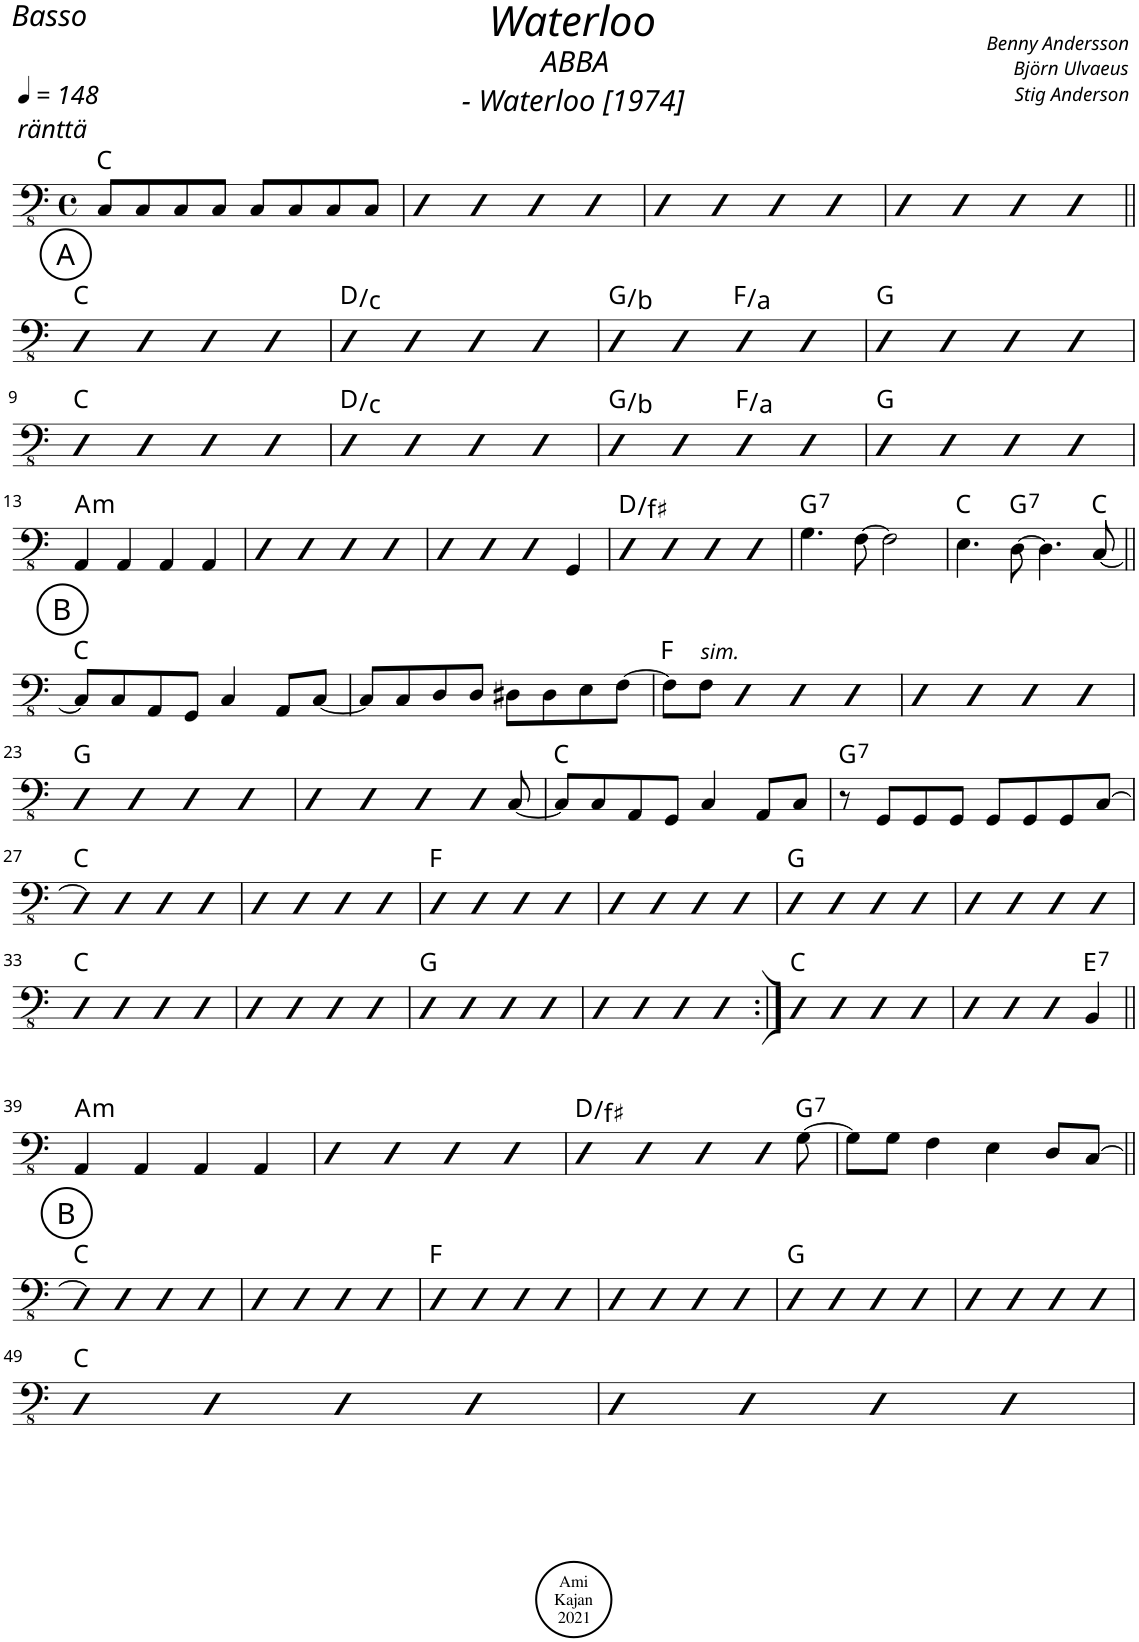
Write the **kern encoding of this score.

**kern	**harte
*part1	*part1
*staff1	*
*I"Acoustic Bass	*
*I'Bass	*
*clefFv4	*
*k[]	*
*M4/4	*
*met(c)	*
*MM148	*
=1	=1
!LO:TX:a:t=ränttä	!
8CC/L	C:maj
8CC/	.
8CC/	.
8CC/J	.
8CC/L	.
8CC/	.
8CC/	.
8CC/J	.
=2	=2
4CC	.
4CC	.
4CC	.
4CC	.
=3	=3
4CC	.
4CC	.
4CC	.
4CC	.
=4	=4
4CC	.
4CC	.
4CC	.
4CC	.
!!LO:LB:g=z
!!LO:REH:place=s1:a:cj:enc=circle:fs=14:t=A
=5||	=5||
4CC	C:maj
4CC	.
4CC	.
4CC	.
=6	=6
4CC	D:maj/b7
4CC	.
4CC	.
4CC	.
=7	=7
4CC	G:maj/3
4CC	.
4CC	F:maj/3
4CC	.
=8	=8
4CC	G:maj
4CC	.
4CC	.
4CC	.
!!LO:LB:g=z
=9	=9
4CC	C:maj
4CC	.
4CC	.
4CC	.
=10	=10
4CC	D:maj/b7
4CC	.
4CC	.
4CC	.
=11	=11
4CC	G:maj/3
4CC	.
4CC	F:maj/3
4CC	.
=12	=12
4CC	G:maj
4CC	.
4CC	.
4CC	.
!!LO:LB:g=z
=13	=13
!	!LO:H:kt=m
4AAA/	A:min
4AAA/	.
4AAA/	.
4AAA/	.
=14	=14
4CC	.
4CC	.
4CC	.
4CC	.
=15	=15
4CC	.
4CC	.
4CC	.
4GGG/	.
=16	=16
4CC	D:maj/3
4CC	.
4CC	.
4CC	.
=17	=17
!	!LO:H:kt=7
4.GG\	G:7
[8FF\	.
2FF\]	.
=18	=18
4.EE\	C:maj
!	!LO:H:kt=7
[8DD\	G:7
4.DD\]	.
[8CC/	C:maj
!!LO:LB:g=z
!!LO:REH:place=s1:a:cj:enc=circle:fs=14:t=B
=19||	=19||
8CC/L]	C:maj
8CC/	.
8AAA/	.
8GGG/J	.
4CC/	.
8AAA/L	.
[8CC/J	.
=20	=20
8CC/L]	.
8CC/	.
8DD/	.
8DD/J	.
8DD#X\L	.
8DD#\	.
8EE\	.
[8FF\J	.
=21	=21
!LO:TX:a:i:t=sim.	!
8FF\L]	F:maj
8FF\J	.
4CC	.
4CC	.
4CC	.
=22	=22
4CC	.
4CC	.
4CC	.
4CC	.
!!LO:LB:g=z
=23	=23
4CC	G:maj
4CC	.
4CC	.
4CC	.
=24	=24
4CC	.
4CC	.
4CC	.
8CC	.
[8CC/	.
=25	=25
8CC/L]	C:maj
8CC/	.
8AAA/	.
8GGG/J	.
4CC/	.
8AAA/L	.
8CC/J	.
=26	=26
!	!LO:H:kt=7
8r	G:7
8GGG/L	.
8GGG/	.
8GGG/J	.
8GGG/L	.
8GGG/	.
8GGG/	.
[8CC/J	.
!!LO:LB:g=z
=27	=27
4CC]	C:maj
4CC	.
4CC	.
4CC	.
=28	=28
4CC	.
4CC	.
4CC	.
4CC	.
=29	=29
4CC	F:maj
4CC	.
4CC	.
4CC	.
=30	=30
4CC	.
4CC	.
4CC	.
4CC	.
=31	=31
4CC	G:maj
4CC	.
4CC	.
4CC	.
=32	=32
4CC	.
4CC	.
4CC	.
4CC	.
!!LO:LB:g=z
=33	=33
4CC	C:maj
4CC	.
4CC	.
4CC	.
=34	=34
4CC	.
4CC	.
4CC	.
4CC	.
=35	=35
4CC	G:maj
4CC	.
4CC	.
4CC	.
=36	=36
4CC	.
4CC	.
4CC	.
4CC	.
=37:|!	=37:|!
4CC	C:maj
4CC	.
4CC	.
4CC	.
=38	=38
4CC	.
4CC	.
4CC	.
!	!LO:H:kt=7
4BBB/	E:7
!!LO:LB:g=z
=39||	=39||
!	!LO:H:kt=m
4AAA/	A:min
4AAA/	.
4AAA/	.
4AAA/	.
=40	=40
4CC	.
4CC	.
4CC	.
4CC	.
=41	=41
4CC	D:maj/3
4CC	.
4CC	.
8CC	.
!	!LO:H:kt=7
[8GG\	G:7
=42	=42
8GG\L]	.
8GG\J	.
4FF\	.
4EE\	.
8DD/L	.
[8CC/J	.
!!LO:LB:g=z
!!LO:REH:place=s1:a:cj:enc=circle:fs=14:t=B
=43||	=43||
4CC]	C:maj
4CC	.
4CC	.
4CC	.
=44	=44
4CC	.
4CC	.
4CC	.
4CC	.
=45	=45
4CC	F:maj
4CC	.
4CC	.
4CC	.
=46	=46
4CC	.
4CC	.
4CC	.
4CC	.
=47	=47
4CC	G:maj
4CC	.
4CC	.
4CC	.
=48	=48
4CC	.
4CC	.
4CC	.
4CC	.
!!LO:LB:g=z
=49	=49
4CC	C:maj
4CC	.
4CC	.
4CC	.
=50	=50
4CC	.
4CC	.
4CC	.
4CC	.
=	=
*-	*-
